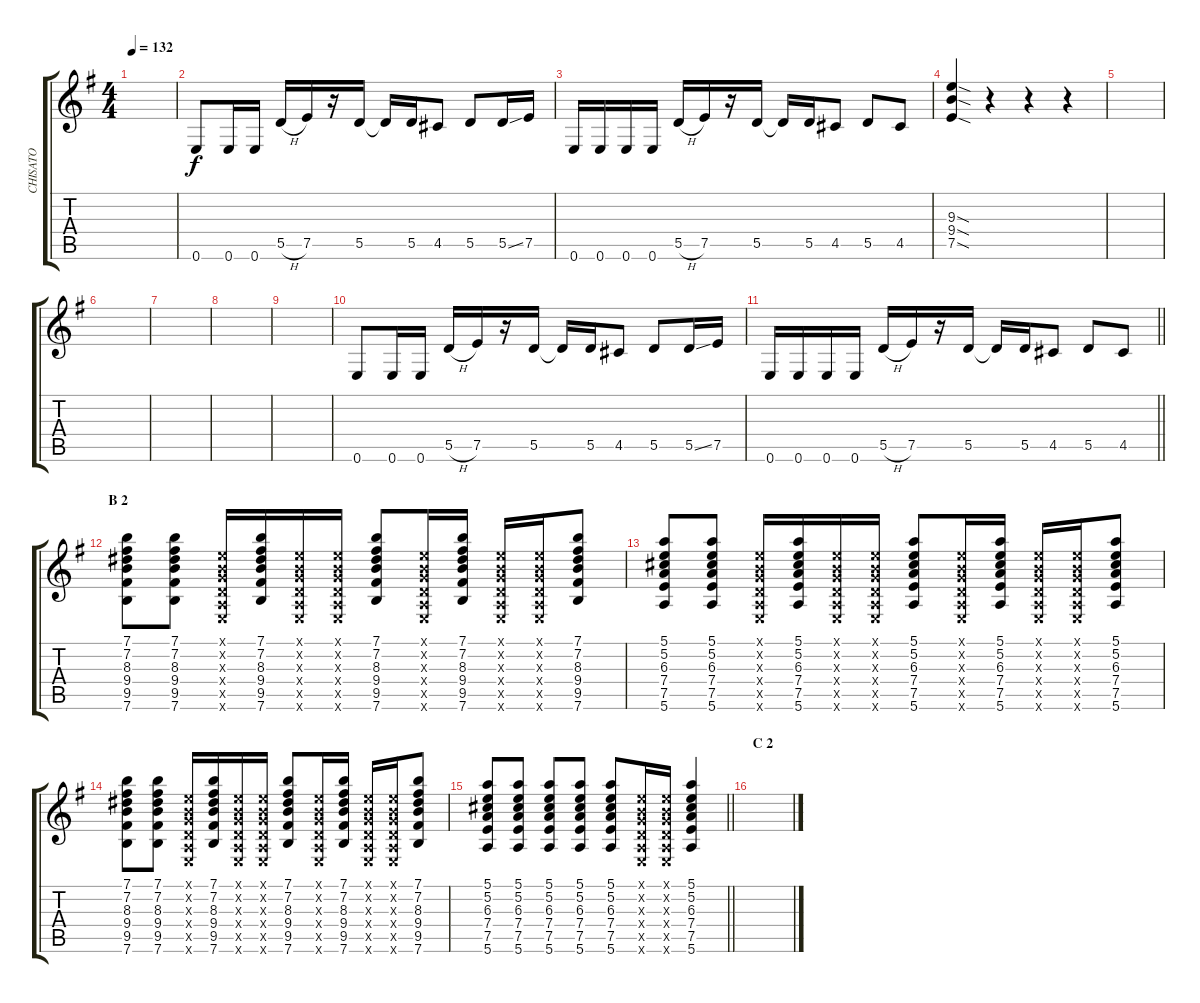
\track ("CHISATO" "CHISATO") {instrument distortionguitar}
\staff {score tabs}
\tuning (E4 B3 G3 D3 A2 E2) {hide}
\ts (4 4)
\tempo 132
\clef g2
\ks g
|
0.6.8{volume 12 instrument distortionguitar} 0.6.16 0.6.16 5.5{h}.16 7.5.16 r.16 5.5.16 5.5{t}.16 5.5.16 4.5.8 5.5.8 5.5{ss}.16 7.5.16 |
0.6.16 0.6.16 0.6.16 0.6.16 5.5{h}.16 7.5.16 r.16 5.5.16 5.5{t}.16 5.5.16 4.5.8 5.5.8 4.5.8 |
(9.3{sod} 9.4{sod} 7.5{sod}).4 r.4 r.4 r.4 |
|
|
|
|
|
0.6.8{volume 12} 0.6.16 0.6.16 5.5{h}.16 7.5.16 r.16 5.5.16 5.5{t}.16 5.5.16 4.5.8 5.5.8 5.5{ss}.16 7.5.16 |
\barLineRight lightlight
0.6.16 0.6.16 0.6.16 0.6.16 5.5{h}.16 7.5.16 r.16 5.5.16 5.5{t}.16 5.5.16 4.5.8 5.5.8 4.5.8 |
\section ("" "B 2")
(7.1 7.2 8.3 9.4 9.5 7.6).8{volume 8 instrument electricguitarclean} (7.1 7.2 8.3 9.4 9.5 7.6).8 (0.1{x} 0.2{x} 0.3{x} 0.4{x} 0.5{x} 0.6{x}).16 (7.1 7.2 8.3 9.4 9.5 7.6).16 (0.1{x} 0.2{x} 0.3{x} 0.4{x} 0.5{x} 0.6{x}).16 (0.1{x} 0.2{x} 0.3{x} 0.4{x} 0.5{x} 0.6{x}).16 (7.1 7.2 8.3 9.4 9.5 7.6).8 (0.1{x} 0.2{x} 0.3{x} 0.4{x} 0.5{x} 0.6{x}).16 (7.1 7.2 8.3 9.4 9.5 7.6).16 (0.1{x} 0.2{x} 0.3{x} 0.4{x} 0.5{x} 0.6{x}).16 (0.1{x} 0.2{x} 0.3{x} 0.4{x} 0.5{x} 0.6{x}).16 (7.1 7.2 8.3 9.4 9.5 7.6).8 |
(5.1 5.2 6.3 7.4 7.5 5.6).8 (5.1 5.2 6.3 7.4 7.5 5.6).8 (0.1{x} 0.2{x} 0.3{x} 0.4{x} 0.5{x} 0.6{x}).16 (5.1 5.2 6.3 7.4 7.5 5.6).16 (0.1{x} 0.2{x} 0.3{x} 0.4{x} 0.5{x} 0.6{x}).16 (0.1{x} 0.2{x} 0.3{x} 0.4{x} 0.5{x} 0.6{x}).16 (5.1 5.2 6.3 7.4 7.5 5.6).8 (0.1{x} 0.2{x} 0.3{x} 0.4{x} 0.5{x} 0.6{x}).16 (5.1 5.2 6.3 7.4 7.5 5.6).16 (0.1{x} 0.2{x} 0.3{x} 0.4{x} 0.5{x} 0.6{x}).16 (0.1{x} 0.2{x} 0.3{x} 0.4{x} 0.5{x} 0.6{x}).16 (5.1 5.2 6.3 7.4 7.5 5.6).8 |
(7.1 7.2 8.3 9.4 9.5 7.6).8 (7.1 7.2 8.3 9.4 9.5 7.6).8 (0.1{x} 0.2{x} 0.3{x} 0.4{x} 0.5{x} 0.6{x}).16 (7.1 7.2 8.3 9.4 9.5 7.6).16 (0.1{x} 0.2{x} 0.3{x} 0.4{x} 0.5{x} 0.6{x}).16 (0.1{x} 0.2{x} 0.3{x} 0.4{x} 0.5{x} 0.6{x}).16 (7.1 7.2 8.3 9.4 9.5 7.6).8 (0.1{x} 0.2{x} 0.3{x} 0.4{x} 0.5{x} 0.6{x}).16 (7.1 7.2 8.3 9.4 9.5 7.6).16 (0.1{x} 0.2{x} 0.3{x} 0.4{x} 0.5{x} 0.6{x}).16 (0.1{x} 0.2{x} 0.3{x} 0.4{x} 0.5{x} 0.6{x}).16 (7.1 7.2 8.3 9.4 9.5 7.6).8 |
\barLineRight lightlight
(5.1 5.2 6.3 7.4 7.5 5.6).8 (5.1 5.2 6.3 7.4 7.5 5.6).8 (5.1 5.2 6.3 7.4 7.5 5.6).8 (5.1 5.2 6.3 7.4 7.5 5.6).8 (5.1 5.2 6.3 7.4 7.5 5.6).8 (0.1{x} 0.2{x} 0.3{x} 0.4{x} 0.5{x} 0.6{x}).16 (0.1{x} 0.2{x} 0.3{x} 0.4{x} 0.5{x} 0.6{x}).16 (5.1 5.2 6.3 7.4 7.5 5.6).4 |
\section ("" "C 2")
